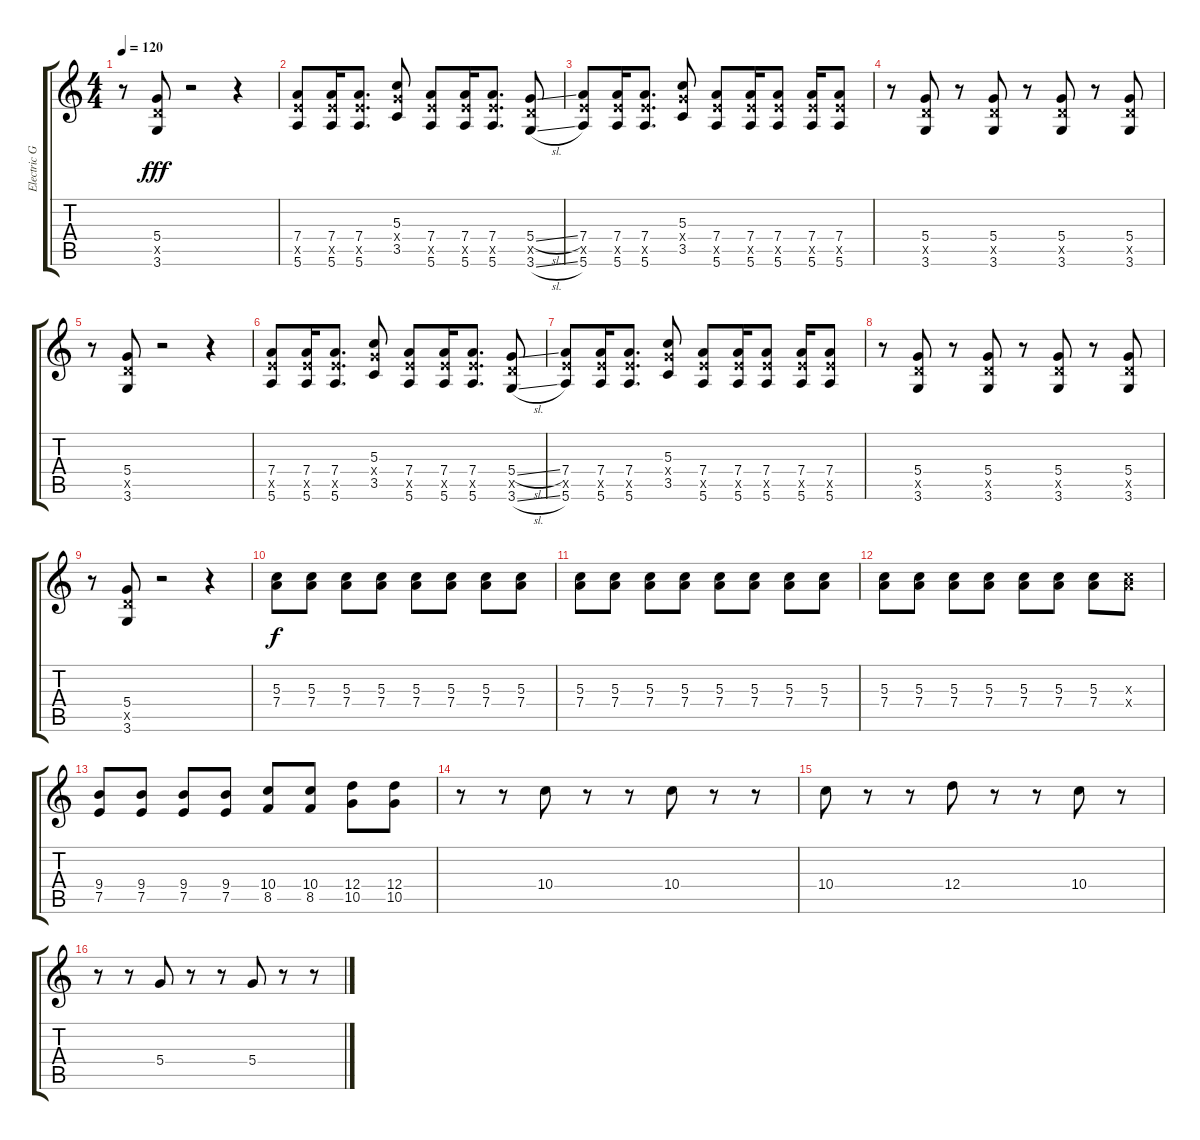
\track ("Electric Guitar" "Electric G") {instrument overdrivenguitar}
\staff {score tabs}
\tuning (E4 B3 G3 D3 A2 E2) {hide}
\ts (4 4)
\tempo 120
\clef g2
\ks c
r.8{dy fff} (5.4 5.5{x} 3.6).8 r.2 r.4 |
(7.4 7.5{x} 5.6).8 (7.4 7.5{x} 5.6).16 (7.4 7.5{x} 5.6).8{d} (5.3 5.4{x} 3.5).8 (7.4 7.5{x} 5.6).8 (7.4 7.5{x} 5.6).16 (7.4 7.5{x} 5.6).8{d} (5.4{sl} 5.5{x} 3.6{sl}).8 |
(7.4 7.5{x} 5.6).8 (7.4 7.5{x} 5.6).16 (7.4 7.5{x} 5.6).8{d} (5.3 5.4{x} 3.5).8 (7.4 7.5{x} 5.6).8 (7.4 7.5{x} 5.6).16 (7.4 7.5{x} 5.6).8 (7.4 7.5{x} 5.6).16 (7.4 7.5{x} 5.6).8 |
r.8 (5.4 5.5{x} 3.6).8 r.8 (5.4 5.5{x} 3.6).8 r.8 (5.4 5.5{x} 3.6).8 r.8 (5.4 5.5{x} 3.6).8 |
r.8 (5.4 5.5{x} 3.6).8 r.2 r.4 |
(7.4 7.5{x} 5.6).8 (7.4 7.5{x} 5.6).16 (7.4 7.5{x} 5.6).8{d} (5.3 5.4{x} 3.5).8 (7.4 7.5{x} 5.6).8 (7.4 7.5{x} 5.6).16 (7.4 7.5{x} 5.6).8{d} (5.4{sl} 5.5{x} 3.6{sl}).8 |
(7.4 7.5{x} 5.6).8 (7.4 7.5{x} 5.6).16 (7.4 7.5{x} 5.6).8{d} (5.3 5.4{x} 3.5).8 (7.4 7.5{x} 5.6).8 (7.4 7.5{x} 5.6).16 (7.4 7.5{x} 5.6).8 (7.4 7.5{x} 5.6).16 (7.4 7.5{x} 5.6).8 |
r.8 (5.4 5.5{x} 3.6).8 r.8 (5.4 5.5{x} 3.6).8 r.8 (5.4 5.5{x} 3.6).8 r.8 (5.4 5.5{x} 3.6).8 |
r.8 (5.4 5.5{x} 3.6).8 r.2 r.4 |
(5.3 7.4).8{dy f} (5.3 7.4).8 (5.3 7.4).8 (5.3 7.4).8 (5.3 7.4).8 (5.3 7.4).8 (5.3 7.4).8 (5.3 7.4).8 |
(5.3 7.4).8 (5.3 7.4).8 (5.3 7.4).8 (5.3 7.4).8 (5.3 7.4).8 (5.3 7.4).8 (5.3 7.4).8 (5.3 7.4).8 |
(5.3 7.4).8 (5.3 7.4).8 (5.3 7.4).8 (5.3 7.4).8 (5.3 7.4).8 (5.3 7.4).8 (5.3 7.4).8 (5.3{x} 7.4{x}).8 |
(9.4 7.5).8 (9.4 7.5).8 (9.4 7.5).8 (9.4 7.5).8 (10.4 8.5).8 (10.4 8.5).8 (12.4 10.5).8 (12.4 10.5).8 |
r.8{instrument overdrivenguitar} r.8 10.4.8 r.8 r.8 10.4.8 r.8 r.8 |
10.4.8 r.8 r.8 12.4.8 r.8 r.8 10.4.8 r.8 |
r.8 r.8 5.4.8 r.8 r.8 5.4.8 r.8 r.8
